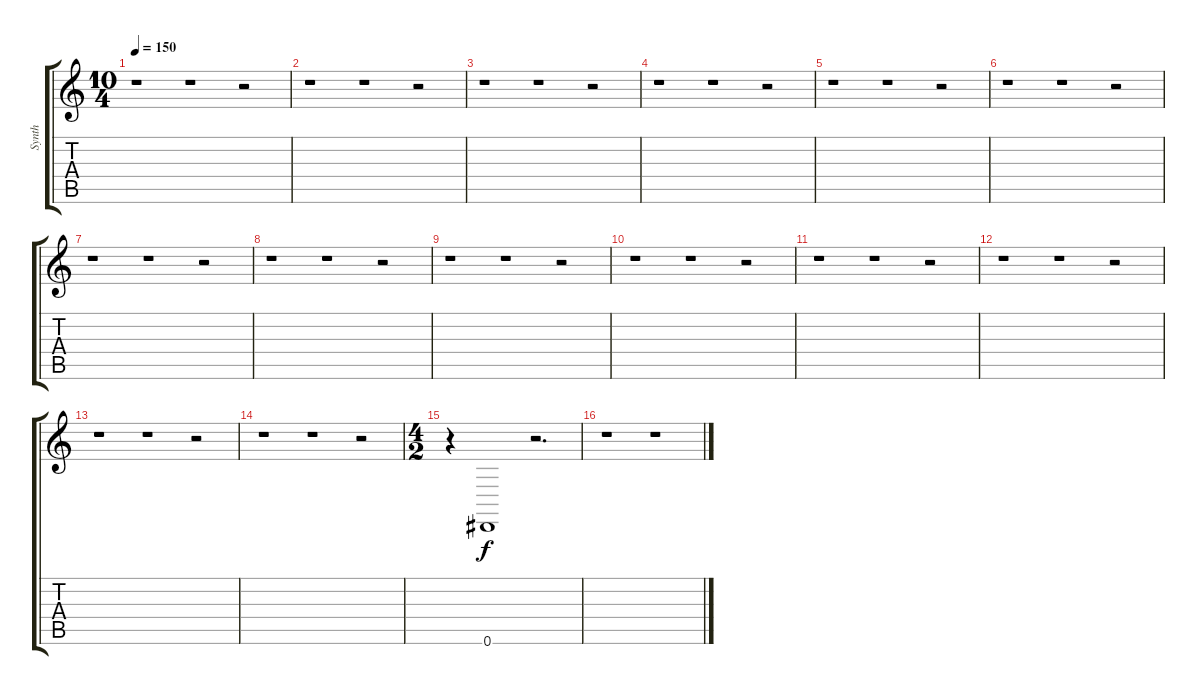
\track ("Synth" "Synth") {instrument gunshot}
\staff {score tabs}
\tuning (Eb4 Bb3 Gb3 Db3 Ab2 Eb2) {hide}
\ts (10 4)
\tempo 150
\clef g2
\ks c
r.1{dy f instrument gunshot} r.1 r.2 |
r.1 r.1 r.2 |
r.1 r.1 r.2 |
r.1 r.1 r.2 |
r.1 r.1 r.2 |
r.1 r.1 r.2 |
r.1 r.1 r.2 |
r.1 r.1 r.2 |
r.1 r.1 r.2 |
r.1 r.1 r.2 |
r.1 r.1 r.2 |
r.1 r.1 r.2 |
r.1 r.1 r.2 |
r.1 r.1 r.2 |
\ts (4 2)
r.4 0.6.1 r.2{d} |
r.1 r.1
